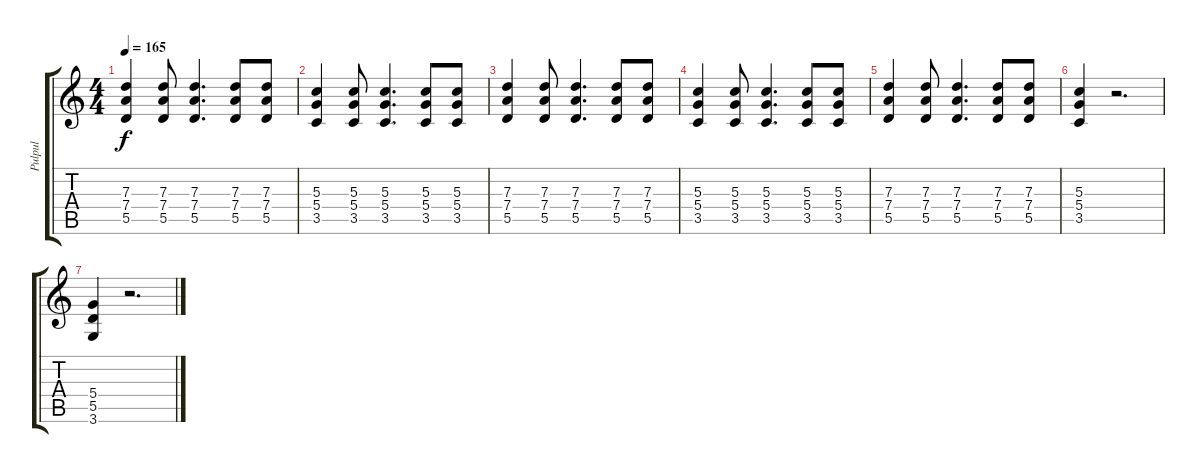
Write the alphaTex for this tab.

\track ("Pulpul" "Pulpul") {instrument overdrivenguitar}
\staff {score tabs}
\tuning (E4 B3 G3 D3 A2 E2) {hide}
\ts (4 4)
\tempo 165
\clef g2
\ks c
(7.3 7.4 5.5).4{dy f} (7.3 7.4 5.5).8 (7.3 7.4 5.5).4{d} (7.3 7.4 5.5).8 (7.3 7.4 5.5).8 |
(5.3 5.4 3.5).4 (5.3 5.4 3.5).8 (5.3 5.4 3.5).4{d} (5.3 5.4 3.5).8 (5.3 5.4 3.5).8 |
(7.3 7.4 5.5).4 (7.3 7.4 5.5).8 (7.3 7.4 5.5).4{d} (7.3 7.4 5.5).8 (7.3 7.4 5.5).8 |
(5.3 5.4 3.5).4 (5.3 5.4 3.5).8 (5.3 5.4 3.5).4{d} (5.3 5.4 3.5).8 (5.3 5.4 3.5).8 |
(7.3 7.4 5.5).4 (7.3 7.4 5.5).8 (7.3 7.4 5.5).4{d} (7.3 7.4 5.5).8 (7.3 7.4 5.5).8 |
(5.3 5.4 3.5).4 r.2{d} |
(5.4 5.5 3.6).4 r.2{d}
